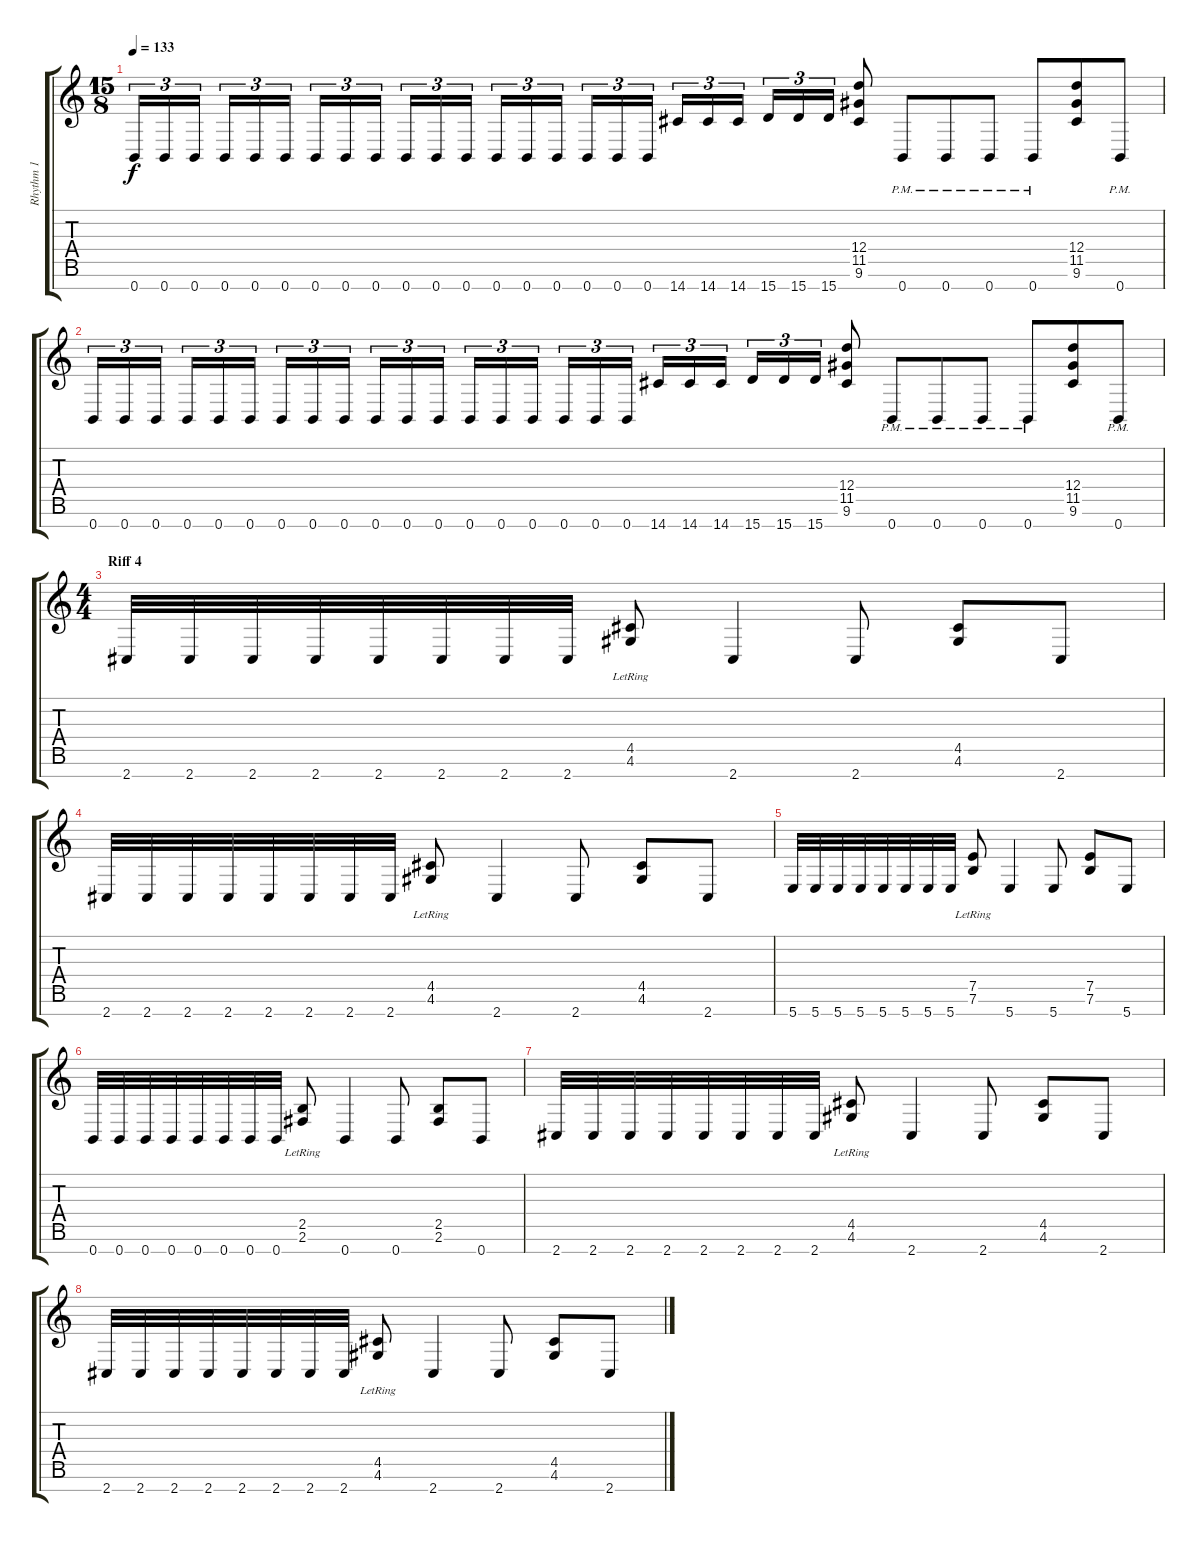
\track ("Rhythm 1" "Rhythm 1") {instrument distortionguitar}
\staff {score tabs}
\tuning (E4 B3 G3 D3 A2 E2 B1) {hide}
\ts (15 8)
\tempo 133
\clef g2
\ks c
0.7.16{tu (3 2) dy f} 0.7.16{tu (3 2)} 0.7.16{tu (3 2)} 0.7.16{tu (3 2)} 0.7.16{tu (3 2)} 0.7.16{tu (3 2)} 0.7.16{tu (3 2)} 0.7.16{tu (3 2)} 0.7.16{tu (3 2)} 0.7.16{tu (3 2)} 0.7.16{tu (3 2)} 0.7.16{tu (3 2)} 0.7.16{tu (3 2)} 0.7.16{tu (3 2)} 0.7.16{tu (3 2)} 0.7.16{tu (3 2)} 0.7.16{tu (3 2)} 0.7.16{tu (3 2)} 14.7.16{tu (3 2)} 14.7.16{tu (3 2)} 14.7.16{tu (3 2)} 15.7.16{tu (3 2)} 15.7.16{tu (3 2)} 15.7.16{tu (3 2)} (12.4 11.5 9.6).8 0.7{pm}.8 0.7{pm}.8 0.7{pm}.8 0.7{pm}.8 (12.4 11.5 9.6).8 0.7{pm}.8 |
0.7.16{tu (3 2)} 0.7.16{tu (3 2)} 0.7.16{tu (3 2)} 0.7.16{tu (3 2)} 0.7.16{tu (3 2)} 0.7.16{tu (3 2)} 0.7.16{tu (3 2)} 0.7.16{tu (3 2)} 0.7.16{tu (3 2)} 0.7.16{tu (3 2)} 0.7.16{tu (3 2)} 0.7.16{tu (3 2)} 0.7.16{tu (3 2)} 0.7.16{tu (3 2)} 0.7.16{tu (3 2)} 0.7.16{tu (3 2)} 0.7.16{tu (3 2)} 0.7.16{tu (3 2)} 14.7.16{tu (3 2)} 14.7.16{tu (3 2)} 14.7.16{tu (3 2)} 15.7.16{tu (3 2)} 15.7.16{tu (3 2)} 15.7.16{tu (3 2)} (12.4 11.5 9.6).8 0.7{pm}.8 0.7{pm}.8 0.7{pm}.8 0.7{pm}.8 (12.4 11.5 9.6).8 0.7{pm}.8 |
\ts (4 4)
\section ("" "Riff 4")
2.7.32 2.7.32 2.7.32 2.7.32 2.7.32 2.7.32 2.7.32 2.7.32 (4.5{lr} 4.6{lr}).8 2.7.4 2.7.8 (4.5 4.6).8 2.7.8 |
2.7.32 2.7.32 2.7.32 2.7.32 2.7.32 2.7.32 2.7.32 2.7.32 (4.5{lr} 4.6{lr}).8 2.7.4 2.7.8 (4.5 4.6).8 2.7.8 |
5.7.32 5.7.32 5.7.32 5.7.32 5.7.32 5.7.32 5.7.32 5.7.32 (7.5{lr} 7.6{lr}).8 5.7.4 5.7.8 (7.5 7.6).8 5.7.8 |
0.7.32 0.7.32 0.7.32 0.7.32 0.7.32 0.7.32 0.7.32 0.7.32 (2.5{lr} 2.6{lr}).8 0.7.4 0.7.8 (2.5 2.6).8 0.7.8 |
2.7.32 2.7.32 2.7.32 2.7.32 2.7.32 2.7.32 2.7.32 2.7.32 (4.5{lr} 4.6{lr}).8 2.7.4 2.7.8 (4.5 4.6).8 2.7.8 |
2.7.32 2.7.32 2.7.32 2.7.32 2.7.32 2.7.32 2.7.32 2.7.32 (4.5{lr} 4.6{lr}).8 2.7.4 2.7.8 (4.5 4.6).8 2.7.8
